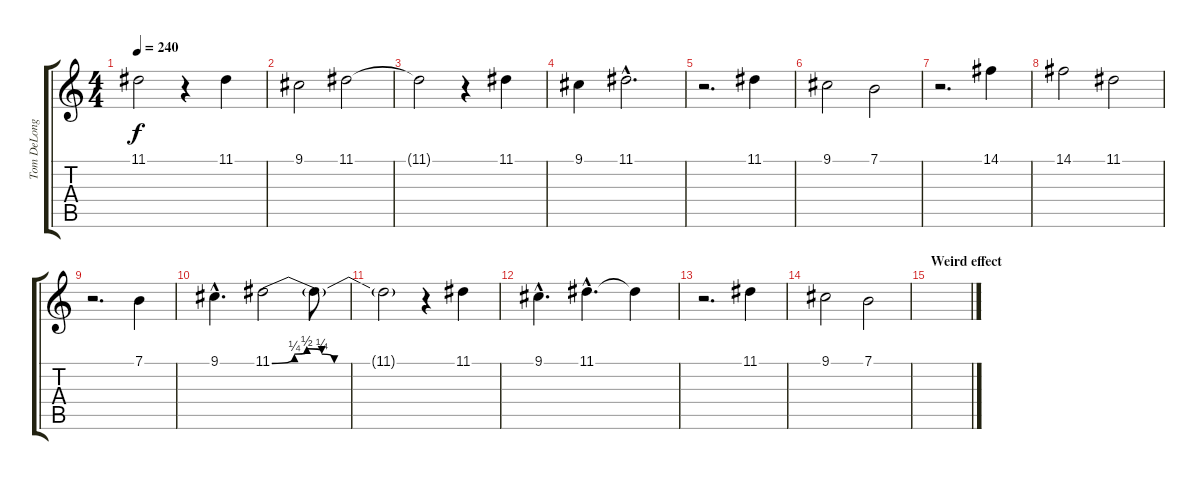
\track ("Tom DeLonge - Vocal" "Tom DeLong") {instrument lead2sawtooth}
\staff {score tabs}
\tuning (E4 B3 G3 D3 A2 E2) {hide}
\ts (4 4)
\tempo 240
\clef g2
\ks c
11.1{t}.2{dy f} r.4 11.1.4 |
9.1.2 11.1.2 |
11.1{t}.2 r.4 11.1.4 |
9.1.4 11.1{hac}.2{d} |
r.2{d} 11.1.4 |
9.1.2 7.1.2 |
r.2{d} 14.1.4 |
14.1.2 11.1.2 |
r.2{d} 7.1.4 |
9.1{hac}.4{d} 11.1{be (custom 0 0 9 1 14 2 20 1 25 0 34 0 45 0 60 0)}.2 11.1{t}.8 |
11.1{t}.2 r.4 11.1.4 |
9.1{hac}.4{d} 11.1{hac}.4{d} 11.1{t}.4 |
r.2{d} 11.1.4 |
9.1.2 7.1.2 |
\section ("" "Weird effect")
